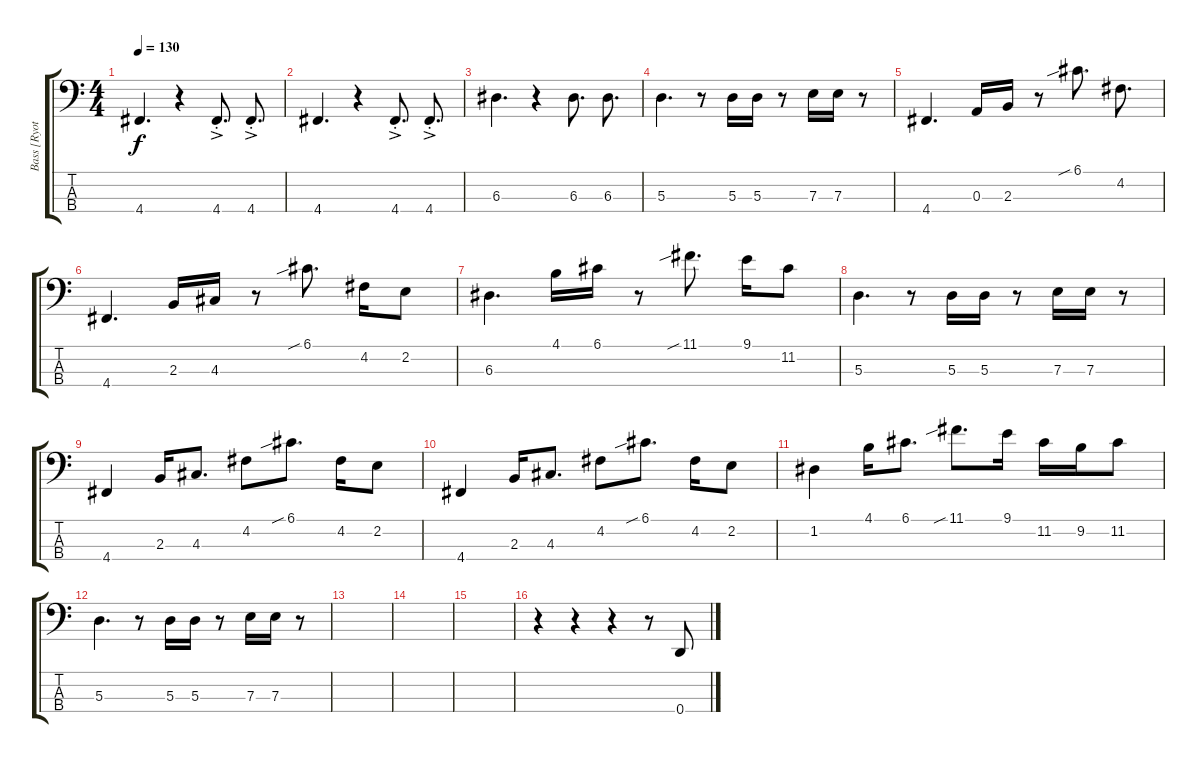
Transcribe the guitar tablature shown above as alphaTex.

\track ("Bass [Ryota]" "Bass [Ryot") {instrument electricbassfinger}
\staff {score tabs}
\tuning (G2 D2 A1 D1) {hide}
\ts (4 4)
\tempo 130
\clef f4
\ks c
4.4.4{d dy f} r.4 4.4{ac st}.8{d} 4.4{ac st}.8{d} |
4.4.4{d} r.4 4.4{ac st}.8{d} 4.4{ac st}.8{d} |
6.3.4{d} r.4 6.3.8{d} 6.3.8{d} |
5.3.4{d} r.8 5.3.16 5.3.16 r.8 7.3.16 7.3.16 r.8 |
4.4.4{d} 0.3.16 2.3.16 r.8 6.1{sib}.8{d} 4.2.8{d} |
4.4.4{d} 2.3.16 4.3.16 r.8 6.1{sib}.8{d} 4.2.16 2.2.8 |
6.3.4{d} 4.1.16 6.1.16 r.8 11.1{sib}.8{d} 9.1.16 11.2.8 |
5.3.4{d} r.8 5.3.16 5.3.16 r.8 7.3.16 7.3.16 r.8 |
4.4.4 2.3.16 4.3.8{d} 4.2.8 6.1{sib}.8{d} 4.2.16 2.2.8 |
4.4.4 2.3.16 4.3.8{d} 4.2.8 6.1{sib}.8{d} 4.2.16 2.2.8 |
1.2.4 4.1.16 6.1.8{d} 11.1{sib}.8{d} 9.1.16 11.2.16 9.2.16 11.2.8 |
5.3.4{d} r.8 5.3.16 5.3.16 r.8 7.3.16 7.3.16 r.8 |
|
|
|
r.4 r.4 r.4 r.8 0.4.8
